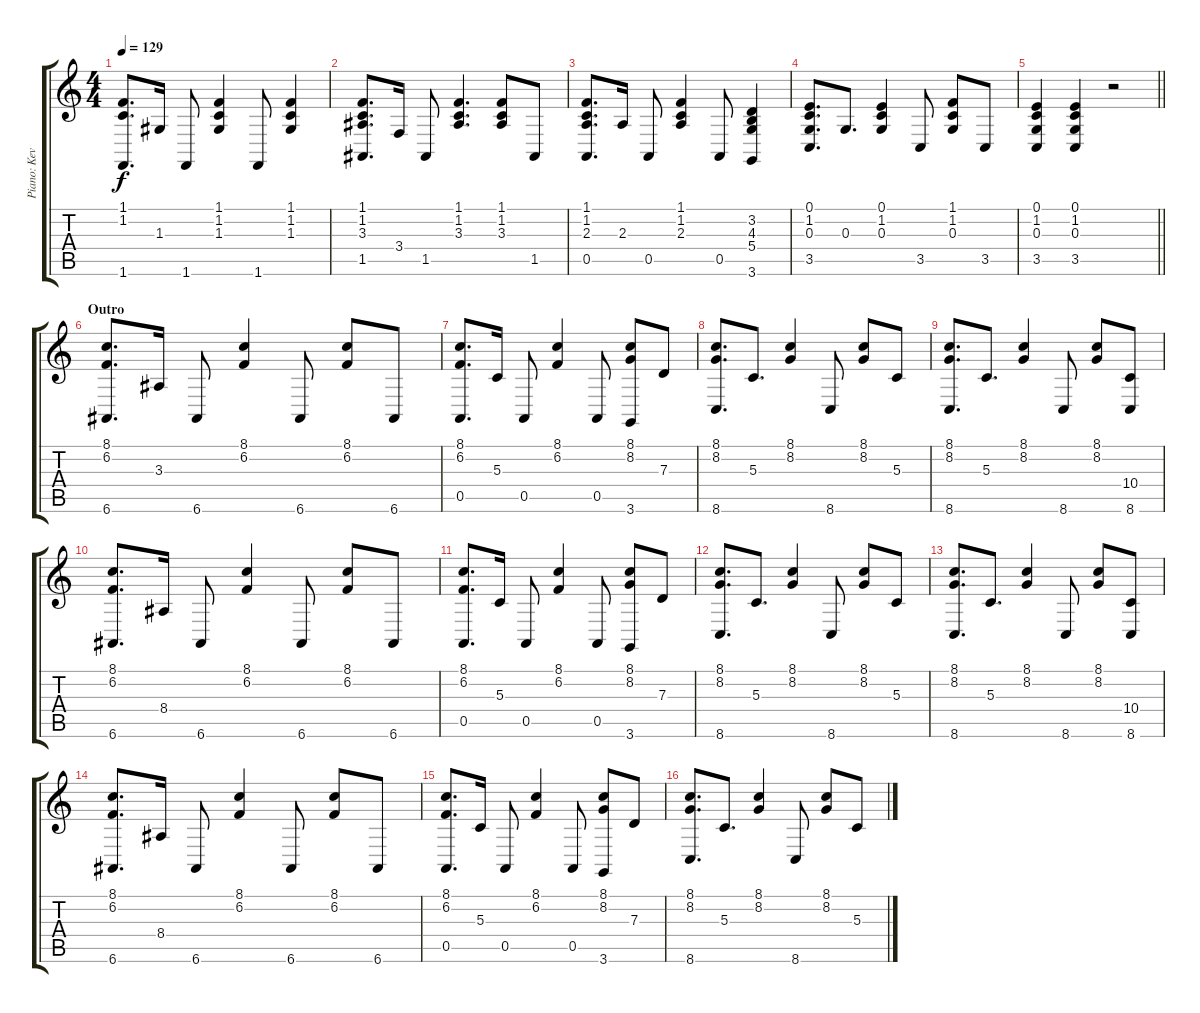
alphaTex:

\track ("Piano: Kevin" "Piano: Kev") {instrument electricgrandpiano}
\staff {score tabs}
\tuning (E4 B3 G3 D3 A2 E2) {hide}
\ts (4 4)
\tempo 129
\clef g2
\ks c
(1.1 1.2 1.6).8{d dy f} 1.3.16 1.6.8 (1.1 1.2 1.3).4 1.6.8 (1.1 1.2 1.3).4 |
(1.1 1.2 3.3 1.5).8{d} 3.4.16 1.5.8 (1.1 1.2 3.3).4{d} (1.1 1.2 3.3).8 1.5.8 |
(1.1 1.2 2.3 0.5).8{d} 2.3.16 0.5.8 (1.1 1.2 2.3).4 0.5.8 (3.2 4.3 5.4 3.6).4 |
(0.1 1.2 0.3 3.5).8{d} 0.3.8{d} (0.1 1.2 0.3).4 3.5.8 (1.1 1.2 0.3).8 3.5.8 |
\barLineRight lightlight
(0.1 1.2 0.3 3.5).4 (0.1 1.2 0.3 3.5).4 r.2 |
\section ("" "Outro")
(8.1 6.2 6.6).8{d} 3.3.16 6.6.8 (8.1 6.2).4 6.6.8 (8.1 6.2).8 6.6.8 |
(8.1 6.2 0.5).8{d} 5.3.16 0.5.8 (8.1 6.2).4 0.5.8 (8.1 8.2 3.6).8 7.3.8 |
(8.1 8.2 8.6).8{d} 5.3.8{d} (8.1 8.2).4 8.6.8 (8.1 8.2).8 5.3.8 |
(8.1 8.2 8.6).8{d} 5.3.8{d} (8.1 8.2).4 8.6.8 (8.1 8.2).8 (10.4 8.6).8 |
(8.1 6.2 6.6).8{d} 8.4.16 6.6.8 (8.1 6.2).4 6.6.8 (8.1 6.2).8 6.6.8 |
(8.1 6.2 0.5).8{d} 5.3.16 0.5.8 (8.1 6.2).4 0.5.8 (8.1 8.2 3.6).8 7.3.8 |
(8.1 8.2 8.6).8{d} 5.3.8{d} (8.1 8.2).4 8.6.8 (8.1 8.2).8 5.3.8 |
(8.1 8.2 8.6).8{d} 5.3.8{d} (8.1 8.2).4 8.6.8 (8.1 8.2).8 (10.4 8.6).8 |
(8.1 6.2 6.6).8{d} 8.4.16 6.6.8 (8.1 6.2).4 6.6.8 (8.1 6.2).8 6.6.8 |
(8.1 6.2 0.5).8{d} 5.3.16 0.5.8 (8.1 6.2).4 0.5.8 (8.1 8.2 3.6).8 7.3.8 |
(8.1 8.2 8.6).8{d} 5.3.8{d} (8.1 8.2).4 8.6.8 (8.1 8.2).8 5.3.8
